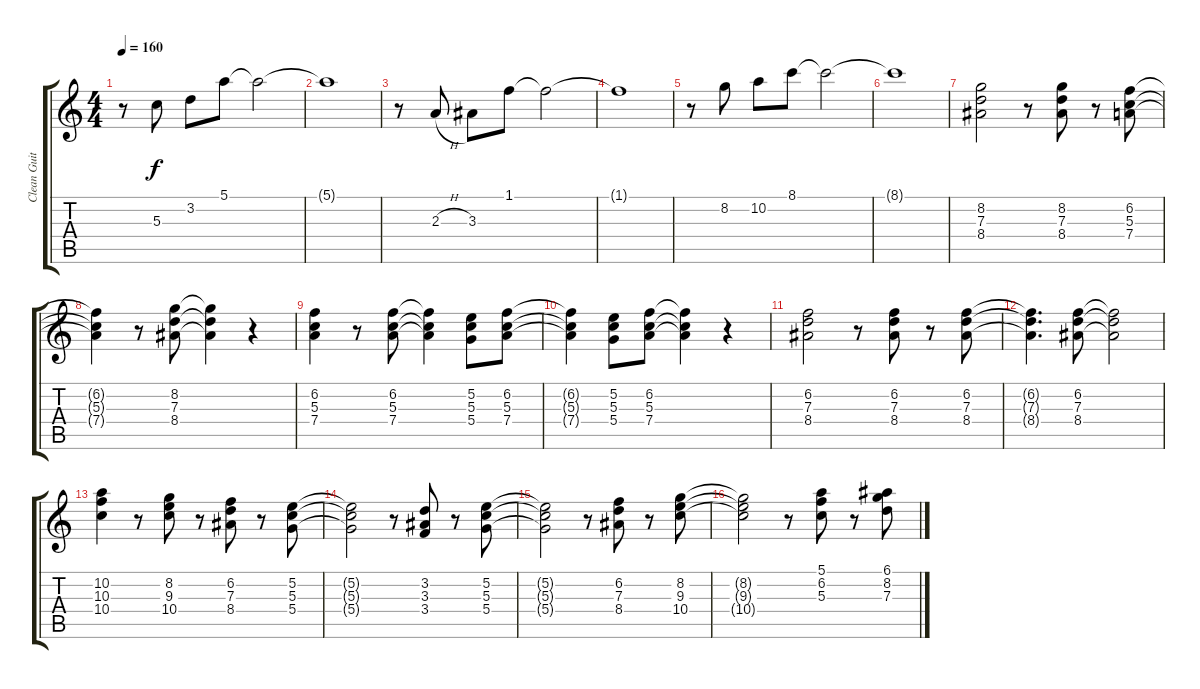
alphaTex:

\track ("Clean Guitar" "Clean Guit") {instrument electricguitarclean}
\staff {score tabs}
\tuning (E4 B3 G3 D3 A2 E2) {hide}
\ts (4 4)
\tempo 160
\clef g2
\ks c
r.8{dy f} 5.3.8 3.2.8 5.1.8 5.1{t}.2 |
5.1{t}.1 |
r.8 2.3{h}.8 3.3.8 1.1.8 1.1{t}.2 |
1.1{t}.1 |
r.8 8.2.8 10.2.8 8.1.8 8.1{t}.2 |
8.1{t}.1 |
(8.2 7.3 8.4).2 r.8 (8.2 7.3 8.4).8 r.8 (6.2 5.3 7.4).8 |
(6.2{t} 5.3{t} 7.4{t}).4 r.8 (8.2 7.3 8.4).8 (8.2{t} 7.3{t} 8.4{t}).4 r.4 |
(6.2 5.3 7.4).4 r.8 (6.2 5.3 7.4).8 (6.2{t} 5.3{t} 7.4{t}).4 (5.2 5.3 5.4).8 (6.2 5.3 7.4).8 |
(6.2{t} 5.3{t} 7.4{t}).4 (5.2 5.3 5.4).8 (6.2 5.3 7.4).8 (6.2{t} 5.3{t} 7.4{t}).4 r.4 |
(6.2 7.3 8.4).2 r.8 (6.2 7.3 8.4).8 r.8 (6.2 7.3 8.4).8 |
(6.2{t} 7.3{t} 8.4{t}).4{d} (6.2 7.3 8.4).8 (6.2{t} 7.3{t} 8.4{t}).2 |
(10.2 10.3 10.4).4 r.8 (8.2 9.3 10.4).8 r.8 (6.2 7.3 8.4).8 r.8 (5.2 5.3 5.4).8 |
(5.2{t} 5.3{t} 5.4{t}).2 r.8 (3.2 3.3 3.4).8 r.8 (5.2 5.3 5.4).8 |
(5.2{t} 5.3{t} 5.4{t}).2 r.8 (6.2 7.3 8.4).8 r.8 (8.2 9.3 10.4).8 |
(8.2{t} 9.3{t} 10.4{t}).2 r.8 (5.1 6.2 5.3).8 r.8 (6.1 8.2 7.3).8
